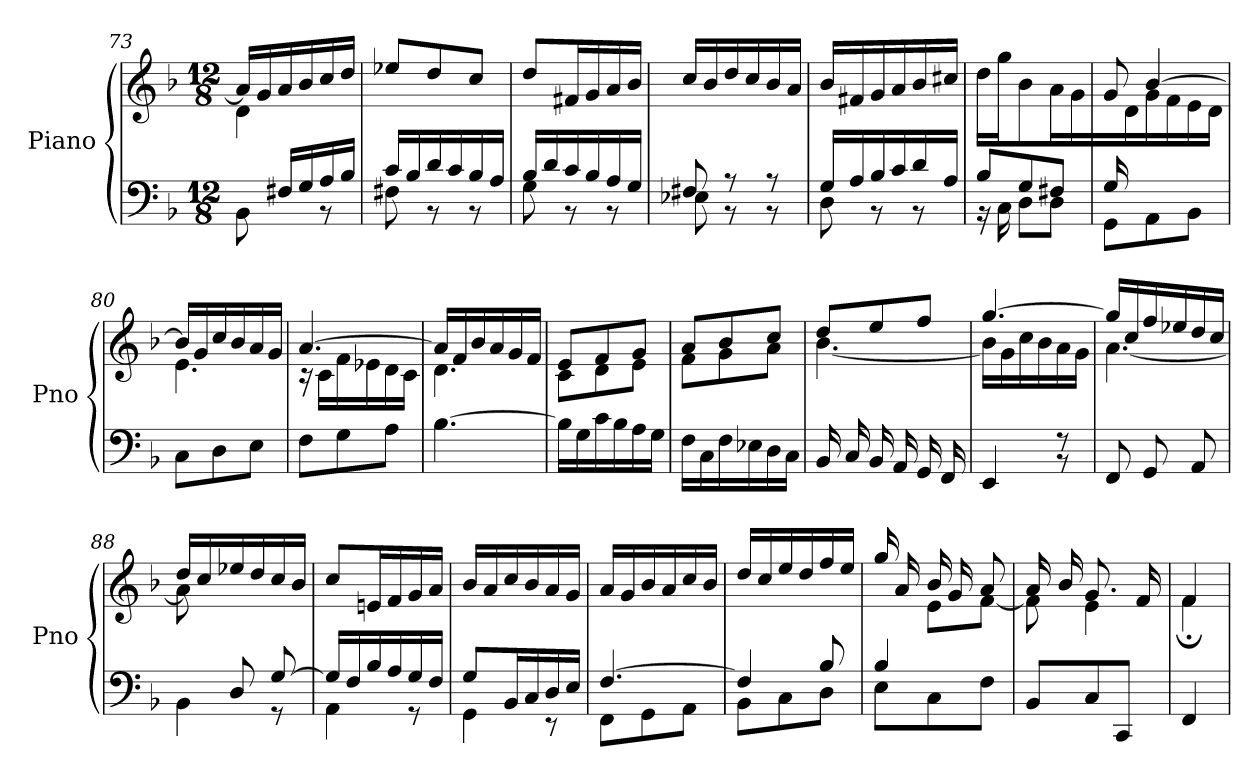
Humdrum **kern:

**kern	**kern
*part1	*part1
*staff2	*staff1
*I"Piano	*
*I'Pno	*
*clefF4	*clefG2
*k[b-]	*k[b-]
*F:	*F:
*M12/8	*M12/8
=73	=73
*^	*^
8ryy	8BB-\	16aLL]	4d\
.	.	16g/	.
16F#XLL	8ryy	16a/	.
16G/	.	16b-/	.
16A/	8r	16cc/	8ryy
16B-/JJ	.	16dd/JJ	.
=74	=74	=74	=74
!	!	!	!LO:N:vis=1
16c/LL	8F#X\	8ee-X/L	4.ryy
16B-/	.	.	.
16d/	8r	8dd/	.
16c/	.	.	.
16B-/	8r	8cc/J	.
16A/JJ	.	.	.
=75	=75	=75	=75
!	!	!	!LO:N:vis=1
16B-/LL	8G\	8ddL	4.ryy
16d/	.	.	.
16c/	8r	16f#X/L	.
16B-/	.	16g/	.
16A/	8r	16a/	.
16G/JJ	.	16b-/JJ	.
=76	=76	=76	=76
!	!	!	!LO:N:vis=1
8F#X/	8E-X\	16ccLL	4.ryy
.	.	16b-/	.
8r	8r	16dd/	.
.	.	16cc/	.
8r	8r	16b-/	.
.	.	16a/JJ	.
!!LO:LB:g=z	!!
=77	=77	=77	=77
!	!	!	!LO:N:vis=1
16G/LL	8D\	16b-/LL	4.ryy
16A/	.	16f#X/	.
16B-/	8r	16g/	.
16c/	.	16a/	.
16d/	8r	16b-/	.
16A/JJ	.	16cc#X/JJ	.
=78	=78	=78	=78
8B-/L	16r	4ryy	16dd\LL
.	16C\	.	16gg\
8G/	8D\L	.	8b-\
8F#X/J	8D\J	8ryy	16a\L
.	.	.	16g\JJ
=79	=79	=79	=79
!	!LO:N:vis=1	!	!
*	*^	*	*
16GLL	4.ryy	8GG\L	8g/	16ryy
4ryy	.	.	.	16d
.	.	8AA\	[4b-/	16g
.	.	.	.	16f
.	.	8BB-\J	.	16e
16ryy	.	.	.	16dJJ
*v	*v	*v	*	*
=80	=80	=80
!LO:N:vis=1	!	!
*^	*	*
4.ryy	8C\L	16b-/LL]	4.e\
.	.	16g/	.
.	8D\	16cc/	.
.	.	16b-/	.
.	8E\J	16a/	.
.	.	16g/JJ	.
=81	=81	=81	=81
!LO:N:vis=1	!	!	!
4.ryy	8F\L	[4.a/	16r
.	.	.	16c\LL
.	8G\	.	16f\
.	.	.	16e-X\
.	8A\J	.	16d\
.	.	.	16c\JJ
=82	=82	=82	=82
!LO:N:vis=1	!	!	!
4.ryy	[4.B-\	16aLL]	4.d\
.	.	16f/	.
.	.	16b-/	.
.	.	16a/	.
.	.	16g/	.
.	.	16f/JJ	.
!!LO:LB:g=z	!!
=83	=83	=83	=83
!LO:N:vis=1	!	!	!
4.ryy	16B-\LL]	8e/L	8c\L
.	16G\	.	.
.	16c\	8f/	8d\
.	16B-\	.	.
.	16A\	8g/J	8e\J
.	16G\JJ	.	.
=84	=84	=84	=84
!LO:N:vis=1	!	!	!
4.ryy	16F\LL	8aL	8f\L
.	16C\	.	.
.	16F\	8b-	8g\
.	16E-X\	.	.
.	16D\	8ccJ	8a\J
.	16C\JJ	.	.
=85	=85	=85	=85
!	!LO:N:vis=1	!	!
16BB-/LL	4.ryy	8ddL	[4.b-\
16C/	.	.	.
16BB-/	.	8ee	.
16AA/	.	.	.
16GG/	.	8ffJ	.
16FF/JJ	.	.	.
=86	=86	=86	=86
4EE/	4ryy	[4.gg/	16b-LL]
.	.	.	16g
.	.	.	16cc
.	.	.	16b-
8r	8r	.	16a
.	.	.	16gJJ
=87	=87	=87	=87
!	!LO:N:vis=1	!	!
8FFL	4.ryy	16gg/LL]	[4.a\
.	.	16cc/	.
8GG	.	16ff/	.
.	.	16ee-X/	.
8AAJ	.	16dd/	.
.	.	16cc/JJ	.
=88	=88	=88	=88
*	*^	*	*
8ryy	8ryy	4BB-\	16ddLL	8aL]
.	.	.	16cc	.
8D	4ryy	.	16ee-X	4ryy
.	.	.	16dd	.
[8GJ	.	8r	16cc	.
.	.	.	16b-JJ	.
*	*	*	*v	*v
!!LO:LB:g=z
=89	=89	=89	=89
!	!	!LO:N:vis=1	!
16G/LL]	4AA\	4.ryy	8cc/L
16F/	.	.	.
16B-/	.	.	16en/L
16A/	.	.	16f/
16G/	8r	.	16g/
16F/JJ	.	.	16a/JJ
*	*v	*v	*
=90	=90	=90
*	*	*^
!	!	!	!LO:N:vis=1
8G/L	4GG\	16b-/LL	4.ryy
.	.	16a/	.
16BB-/L	.	16cc/	.
16C/	.	16b-/	.
16D/	8r	16a/	.
16E/JJ	.	16g/JJ	.
=91	=91	=91	=91
!	!	!	!LO:N:vis=1
[4.F/	8FFL	16a/LL	4.ryy
.	.	16g/	.
.	8GG\	16b-/	.
.	.	16a/	.
.	8AA\J	16cc/	.
.	.	16b-/JJ	.
=92	=92	=92	=92
!	!	!	!LO:N:vis=1
4F/]	8BB-\L	16ddLL	4.ryy
.	.	16cc/	.
.	8C\	16ee/	.
.	.	16dd/	.
8B-/	8D\J	16ff/	.
.	.	16ee/JJ	.
=93	=93	=93	=93
4B-/	8E\L	16gg/LL	8ryy
.	.	16a/	.
.	8C\	16b-/	8e\L
.	.	16g/	.
8ryy	8F\J	8a/J	[8f\J
=94	=94	=94	=94
!	!LO:N:vis=1	!	!
8BB-L	4.ryy	16aLL	8f\]
.	.	16b-/	.
8C/	.	8.g/	4e\
8CC/J	.	.	.
.	.	16f/J	.
*v	*v	*	*
=95	=95	=95
4FF/	4f/	4f;<;\
*	*v	*v
=	=
*-	*-
